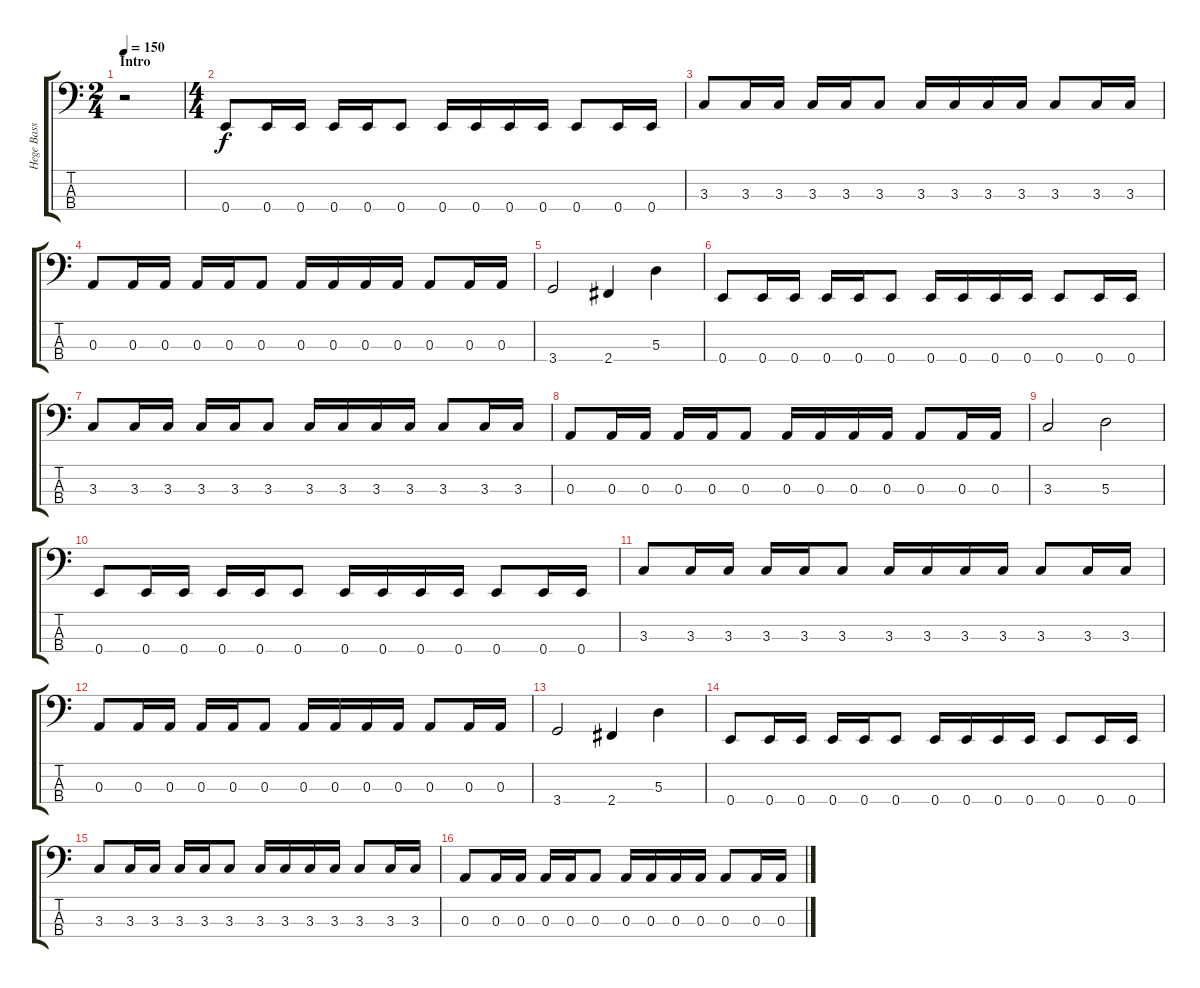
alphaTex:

\track ("Hege Bass" "Hege Bass") {instrument electricbassfinger}
\staff {score tabs}
\tuning (G2 D2 A1 E1) {hide}
\ts (2 4)
\section ("" "Intro")
\tempo 150
\clef f4
\ks c
r.2{dy f instrument electricbassfinger} |
\ts (4 4)
0.4.8 0.4.16 0.4.16 0.4.16 0.4.16 0.4.8 0.4.16 0.4.16 0.4.16 0.4.16 0.4.8 0.4.16 0.4.16 |
3.3.8 3.3.16 3.3.16 3.3.16 3.3.16 3.3.8 3.3.16 3.3.16 3.3.16 3.3.16 3.3.8 3.3.16 3.3.16 |
0.3.8 0.3.16 0.3.16 0.3.16 0.3.16 0.3.8 0.3.16 0.3.16 0.3.16 0.3.16 0.3.8 0.3.16 0.3.16 |
3.4.2 2.4.4 5.3.4 |
0.4.8 0.4.16 0.4.16 0.4.16 0.4.16 0.4.8 0.4.16 0.4.16 0.4.16 0.4.16 0.4.8 0.4.16 0.4.16 |
3.3.8 3.3.16 3.3.16 3.3.16 3.3.16 3.3.8 3.3.16 3.3.16 3.3.16 3.3.16 3.3.8 3.3.16 3.3.16 |
0.3.8 0.3.16 0.3.16 0.3.16 0.3.16 0.3.8 0.3.16 0.3.16 0.3.16 0.3.16 0.3.8 0.3.16 0.3.16 |
3.3.2 5.3.2 |
0.4.8 0.4.16 0.4.16 0.4.16 0.4.16 0.4.8 0.4.16 0.4.16 0.4.16 0.4.16 0.4.8 0.4.16 0.4.16 |
3.3.8 3.3.16 3.3.16 3.3.16 3.3.16 3.3.8 3.3.16 3.3.16 3.3.16 3.3.16 3.3.8 3.3.16 3.3.16 |
0.3.8 0.3.16 0.3.16 0.3.16 0.3.16 0.3.8 0.3.16 0.3.16 0.3.16 0.3.16 0.3.8 0.3.16 0.3.16 |
3.4.2 2.4.4 5.3.4 |
0.4.8 0.4.16 0.4.16 0.4.16 0.4.16 0.4.8 0.4.16 0.4.16 0.4.16 0.4.16 0.4.8 0.4.16 0.4.16 |
3.3.8 3.3.16 3.3.16 3.3.16 3.3.16 3.3.8 3.3.16 3.3.16 3.3.16 3.3.16 3.3.8 3.3.16 3.3.16 |
0.3.8 0.3.16 0.3.16 0.3.16 0.3.16 0.3.8 0.3.16 0.3.16 0.3.16 0.3.16 0.3.8 0.3.16 0.3.16
